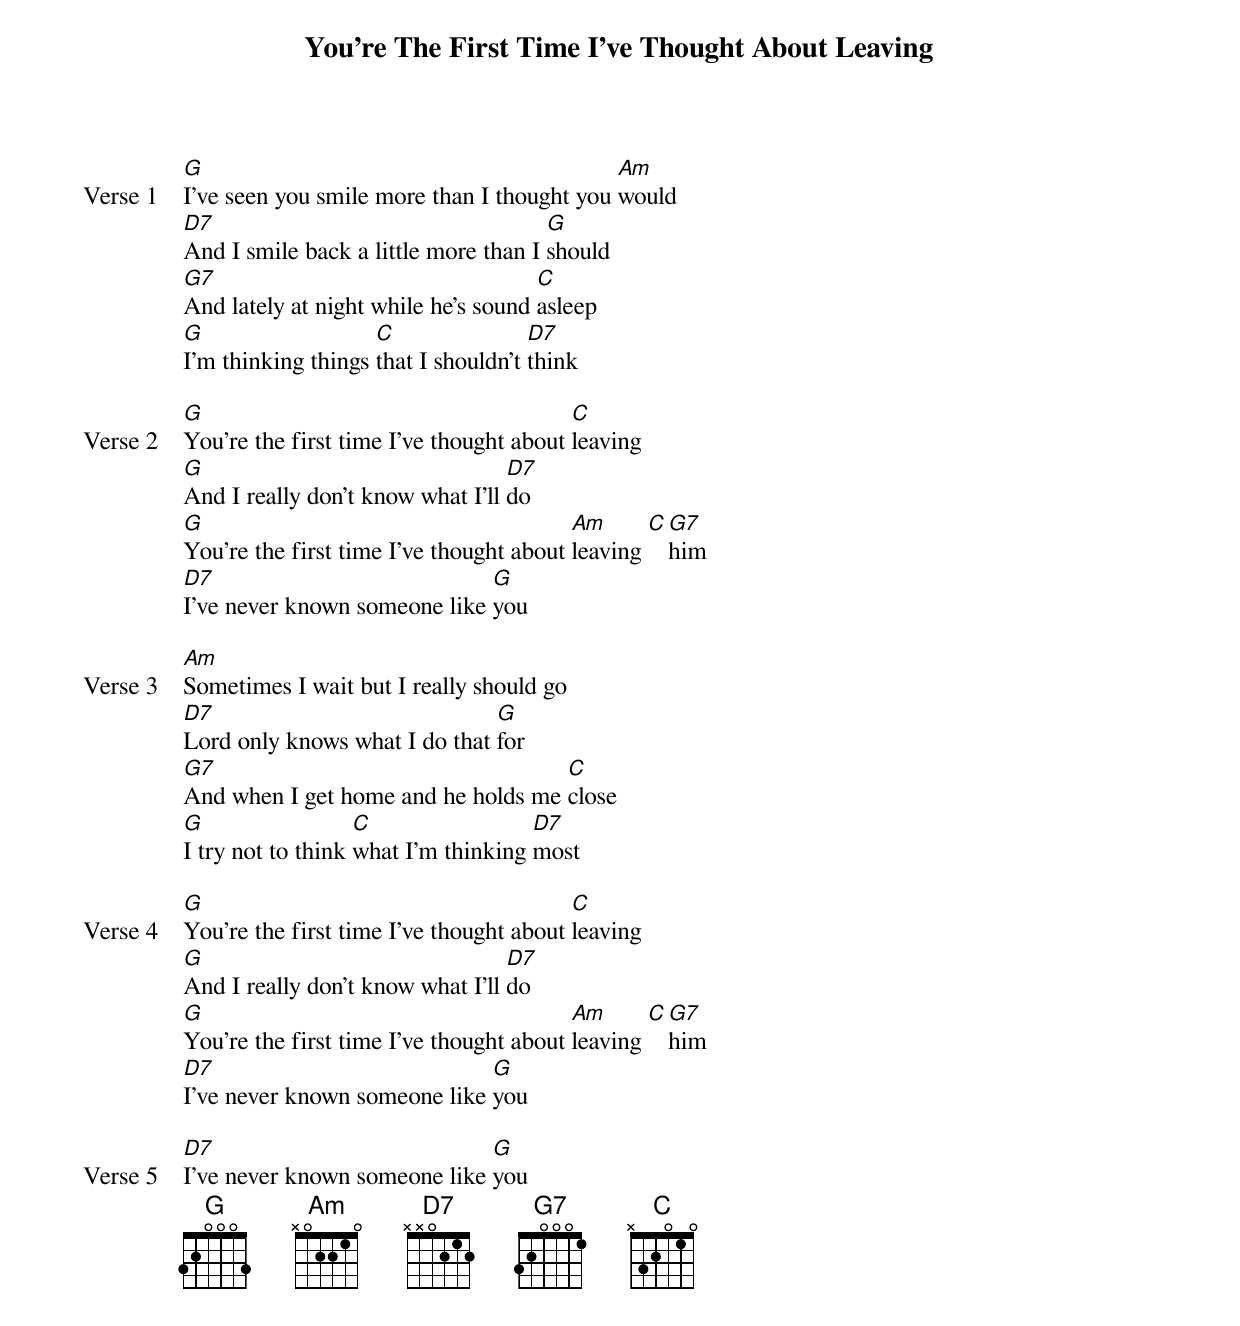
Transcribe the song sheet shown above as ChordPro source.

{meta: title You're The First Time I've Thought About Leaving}
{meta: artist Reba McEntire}
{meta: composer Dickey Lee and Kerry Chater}

{start_of_verse: Verse 1}
[G]I've seen you smile more than I thought you [Am]would
[D7]And I smile back a little more than I [G]should
[G7]And lately at night while he's sound [C]asleep
[G]I'm thinking things [C]that I shouldn't [D7]think
{end_of_verse}

{start_of_verse: Verse 2}
[G]You're the first time I've thought about [C]leaving
[G]And I really don't know what I'll [D7]do
[G]You're the first time I've thought about [Am]leaving [C][G7]him
[D7]I've never known someone like [G]you
{end_of_verse}

{start_of_verse: Verse 3}
[Am]Sometimes I wait but I really should go
[D7]Lord only knows what I do that [G]for
[G7]And when I get home and he holds me [C]close
[G]I try not to think [C]what I'm thinking [D7]most
{end_of_verse}

{start_of_verse: Verse 4}
[G]You're the first time I've thought about [C]leaving
[G]And I really don't know what I'll [D7]do
[G]You're the first time I've thought about [Am]leaving [C][G7]him
[D7]I've never known someone like [G]you
{end_of_verse}

{start_of_verse: Verse 5}
[D7]I've never known someone like [G]you
{end_of_verse}
